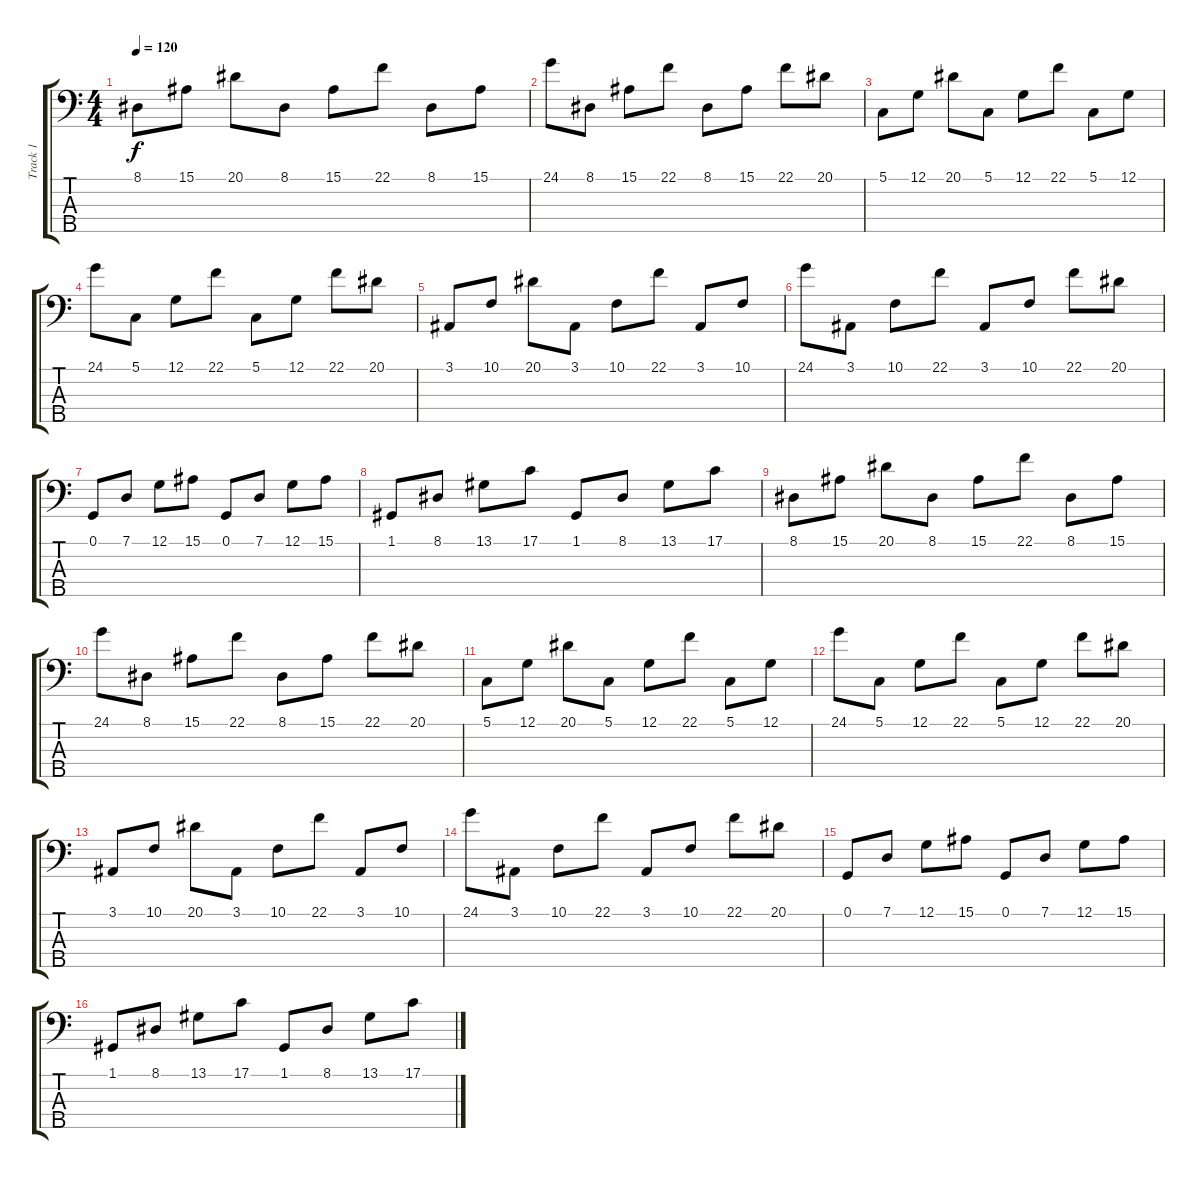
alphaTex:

\track ("Track 1" "Track 1") {instrument acousticgrandpiano}
\staff {score tabs}
\tuning (G2 D2 A1 E1 B0) {hide}
\ts (4 4)
\tempo 120
\clef f4
\ks c
8.1.8{dy f} 15.1.8 20.1.8 8.1.8 15.1.8 22.1.8 8.1.8 15.1.8 |
24.1.8 8.1.8 15.1.8 22.1.8 8.1.8 15.1.8 22.1.8 20.1.8 |
5.1.8 12.1.8 20.1.8 5.1.8 12.1.8 22.1.8 5.1.8 12.1.8 |
24.1.8 5.1.8 12.1.8 22.1.8 5.1.8 12.1.8 22.1.8 20.1.8 |
3.1.8 10.1.8 20.1.8 3.1.8 10.1.8 22.1.8 3.1.8 10.1.8 |
24.1.8 3.1.8 10.1.8 22.1.8 3.1.8 10.1.8 22.1.8 20.1.8 |
0.1.8 7.1.8 12.1.8 15.1.8 0.1.8 7.1.8 12.1.8 15.1.8 |
1.1.8 8.1.8 13.1.8 17.1.8 1.1.8 8.1.8 13.1.8 17.1.8 |
8.1.8 15.1.8 20.1.8 8.1.8 15.1.8 22.1.8 8.1.8 15.1.8 |
24.1.8 8.1.8 15.1.8 22.1.8 8.1.8 15.1.8 22.1.8 20.1.8 |
5.1.8 12.1.8 20.1.8 5.1.8 12.1.8 22.1.8 5.1.8 12.1.8 |
24.1.8 5.1.8 12.1.8 22.1.8 5.1.8 12.1.8 22.1.8 20.1.8 |
3.1.8 10.1.8 20.1.8 3.1.8 10.1.8 22.1.8 3.1.8 10.1.8 |
24.1.8 3.1.8 10.1.8 22.1.8 3.1.8 10.1.8 22.1.8 20.1.8 |
0.1.8 7.1.8 12.1.8 15.1.8 0.1.8 7.1.8 12.1.8 15.1.8 |
1.1.8 8.1.8 13.1.8 17.1.8 1.1.8 8.1.8 13.1.8 17.1.8
